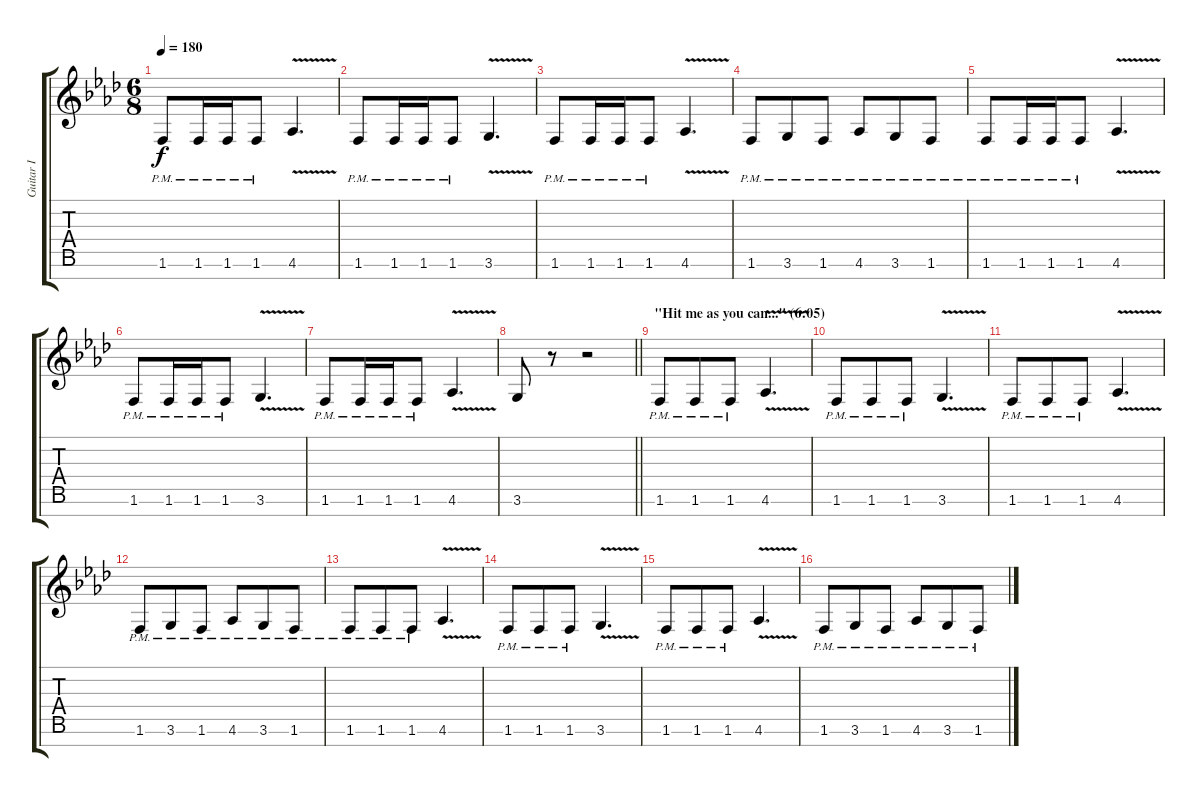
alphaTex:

\track ("Guitar I" "Guitar I") {instrument distortionguitar}
\staff {score tabs}
\tuning (E4 B3 G3 D3 A2 E2 B1) {hide}
\ts (6 8)
\tempo 180
\clef g2
\ks fminor
1.6{pm}.8{dy f} 1.6{pm}.16 1.6{pm}.16 1.6{pm}.8 4.6{v}.4{d} |
1.6{pm}.8 1.6{pm}.16 1.6{pm}.16 1.6{pm}.8 3.6{v}.4{d} |
1.6{pm}.8 1.6{pm}.16 1.6{pm}.16 1.6{pm}.8 4.6{v}.4{d} |
1.6{pm}.8 3.6{pm}.8 1.6{pm}.8 4.6{pm}.8 3.6{pm}.8 1.6{pm}.8 |
1.6{pm}.8 1.6{pm}.16 1.6{pm}.16 1.6{pm}.8 4.6{v}.4{d} |
1.6{pm}.8 1.6{pm}.16 1.6{pm}.16 1.6{pm}.8 3.6{v}.4{d} |
1.6{pm}.8 1.6{pm}.16 1.6{pm}.16 1.6{pm}.8 4.6{v}.4{d} |
\barLineRight lightlight
3.6.8 r.8 r.2 |
\section ("" "\"Hit me as you can...\" (6:05)")
1.6{pm}.8{volume 15 balance 10} 1.6{pm}.8 1.6{pm}.8 4.6{v}.4{d} |
1.6{pm}.8 1.6{pm}.8 1.6{pm}.8 3.6{v}.4{d} |
1.6{pm}.8 1.6{pm}.8 1.6{pm}.8 4.6{v}.4{d} |
1.6{pm}.8 3.6{pm}.8 1.6{pm}.8 4.6{pm}.8 3.6{pm}.8 1.6{pm}.8 |
1.6{pm}.8 1.6{pm}.8 1.6{pm}.8 4.6{v}.4{d} |
1.6{pm}.8 1.6{pm}.8 1.6{pm}.8 3.6{v}.4{d} |
1.6{pm}.8 1.6{pm}.8 1.6{pm}.8 4.6{v}.4{d} |
1.6{pm}.8 3.6{pm}.8 1.6{pm}.8 4.6{pm}.8 3.6{pm}.8 1.6{pm}.8
